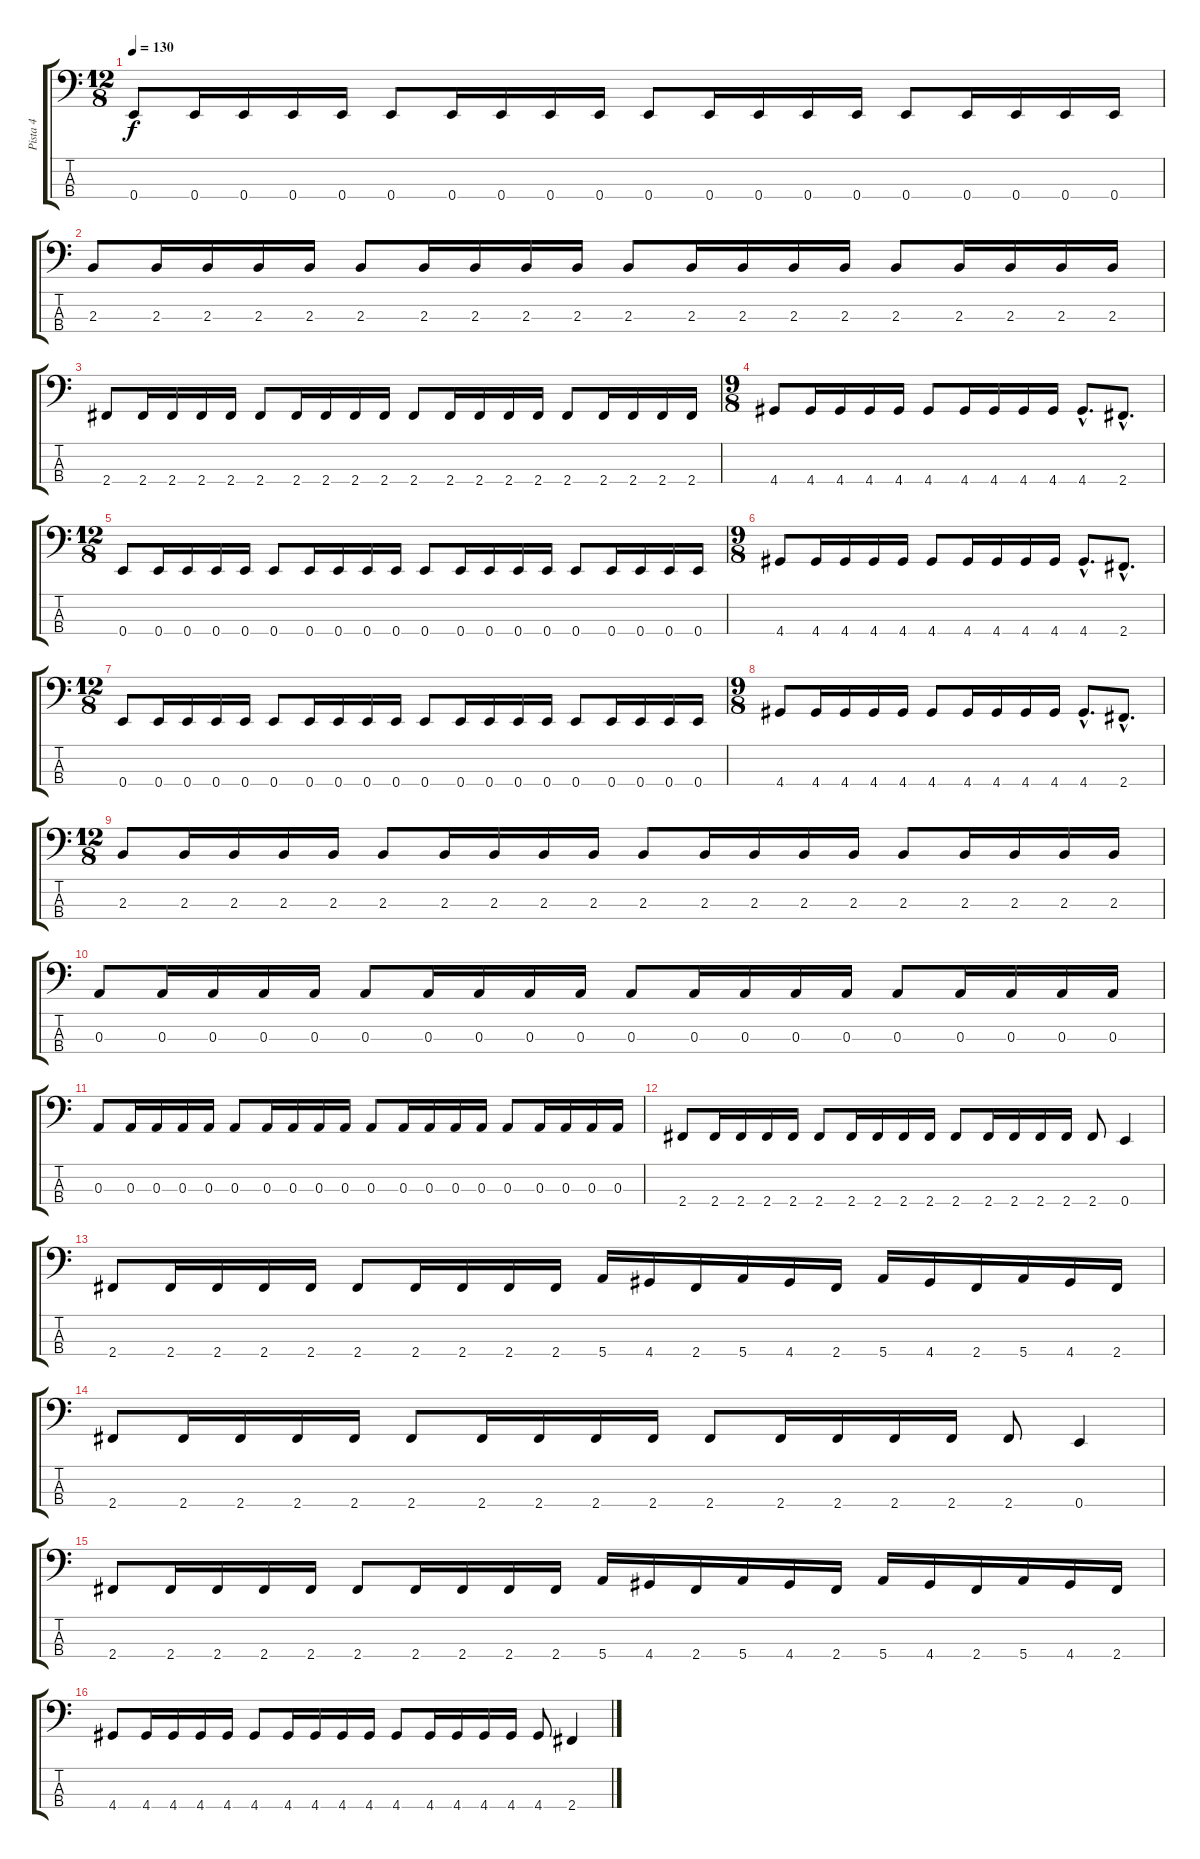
\track ("Pista 4" "Pista 4") {instrument electricbassfinger}
\staff {score tabs}
\tuning (G2 D2 A1 E1) {hide}
\ts (12 8)
\tempo 130
\clef f4
\ks c
0.4.8{dy f} 0.4.16 0.4.16 0.4.16 0.4.16 0.4.8 0.4.16 0.4.16 0.4.16 0.4.16 0.4.8 0.4.16 0.4.16 0.4.16 0.4.16 0.4.8 0.4.16 0.4.16 0.4.16 0.4.16 |
2.3.8 2.3.16 2.3.16 2.3.16 2.3.16 2.3.8 2.3.16 2.3.16 2.3.16 2.3.16 2.3.8 2.3.16 2.3.16 2.3.16 2.3.16 2.3.8 2.3.16 2.3.16 2.3.16 2.3.16 |
2.4.8 2.4.16 2.4.16 2.4.16 2.4.16 2.4.8 2.4.16 2.4.16 2.4.16 2.4.16 2.4.8 2.4.16 2.4.16 2.4.16 2.4.16 2.4.8 2.4.16 2.4.16 2.4.16 2.4.16 |
\ts (9 8)
4.4.8 4.4.16 4.4.16 4.4.16 4.4.16 4.4.8 4.4.16 4.4.16 4.4.16 4.4.16 4.4{hac}.8{d} 2.4{hac}.8{d} |
\ts (12 8)
0.4.8 0.4.16 0.4.16 0.4.16 0.4.16 0.4.8 0.4.16 0.4.16 0.4.16 0.4.16 0.4.8 0.4.16 0.4.16 0.4.16 0.4.16 0.4.8 0.4.16 0.4.16 0.4.16 0.4.16 |
\ts (9 8)
4.4.8 4.4.16 4.4.16 4.4.16 4.4.16 4.4.8 4.4.16 4.4.16 4.4.16 4.4.16 4.4{hac}.8{d} 2.4{hac}.8{d} |
\ts (12 8)
0.4.8 0.4.16 0.4.16 0.4.16 0.4.16 0.4.8 0.4.16 0.4.16 0.4.16 0.4.16 0.4.8 0.4.16 0.4.16 0.4.16 0.4.16 0.4.8 0.4.16 0.4.16 0.4.16 0.4.16 |
\ts (9 8)
4.4.8 4.4.16 4.4.16 4.4.16 4.4.16 4.4.8 4.4.16 4.4.16 4.4.16 4.4.16 4.4{hac}.8{d} 2.4{hac}.8{d} |
\ts (12 8)
2.3.8 2.3.16 2.3.16 2.3.16 2.3.16 2.3.8 2.3.16 2.3.16 2.3.16 2.3.16 2.3.8 2.3.16 2.3.16 2.3.16 2.3.16 2.3.8 2.3.16 2.3.16 2.3.16 2.3.16 |
0.3.8 0.3.16 0.3.16 0.3.16 0.3.16 0.3.8 0.3.16 0.3.16 0.3.16 0.3.16 0.3.8 0.3.16 0.3.16 0.3.16 0.3.16 0.3.8 0.3.16 0.3.16 0.3.16 0.3.16 |
0.3.8 0.3.16 0.3.16 0.3.16 0.3.16 0.3.8 0.3.16 0.3.16 0.3.16 0.3.16 0.3.8 0.3.16 0.3.16 0.3.16 0.3.16 0.3.8 0.3.16 0.3.16 0.3.16 0.3.16 |
2.4.8 2.4.16 2.4.16 2.4.16 2.4.16 2.4.8 2.4.16 2.4.16 2.4.16 2.4.16 2.4.8 2.4.16 2.4.16 2.4.16 2.4.16 2.4.8 0.4.4 |
2.4.8 2.4.16 2.4.16 2.4.16 2.4.16 2.4.8 2.4.16 2.4.16 2.4.16 2.4.16 5.4.16 4.4.16 2.4.16 5.4.16 4.4.16 2.4.16 5.4.16 4.4.16 2.4.16 5.4.16 4.4.16 2.4.16 |
2.4.8 2.4.16 2.4.16 2.4.16 2.4.16 2.4.8 2.4.16 2.4.16 2.4.16 2.4.16 2.4.8 2.4.16 2.4.16 2.4.16 2.4.16 2.4.8 0.4.4 |
2.4.8 2.4.16 2.4.16 2.4.16 2.4.16 2.4.8 2.4.16 2.4.16 2.4.16 2.4.16 5.4.16 4.4.16 2.4.16 5.4.16 4.4.16 2.4.16 5.4.16 4.4.16 2.4.16 5.4.16 4.4.16 2.4.16 |
4.4.8 4.4.16 4.4.16 4.4.16 4.4.16 4.4.8 4.4.16 4.4.16 4.4.16 4.4.16 4.4.8 4.4.16 4.4.16 4.4.16 4.4.16 4.4.8 2.4.4
